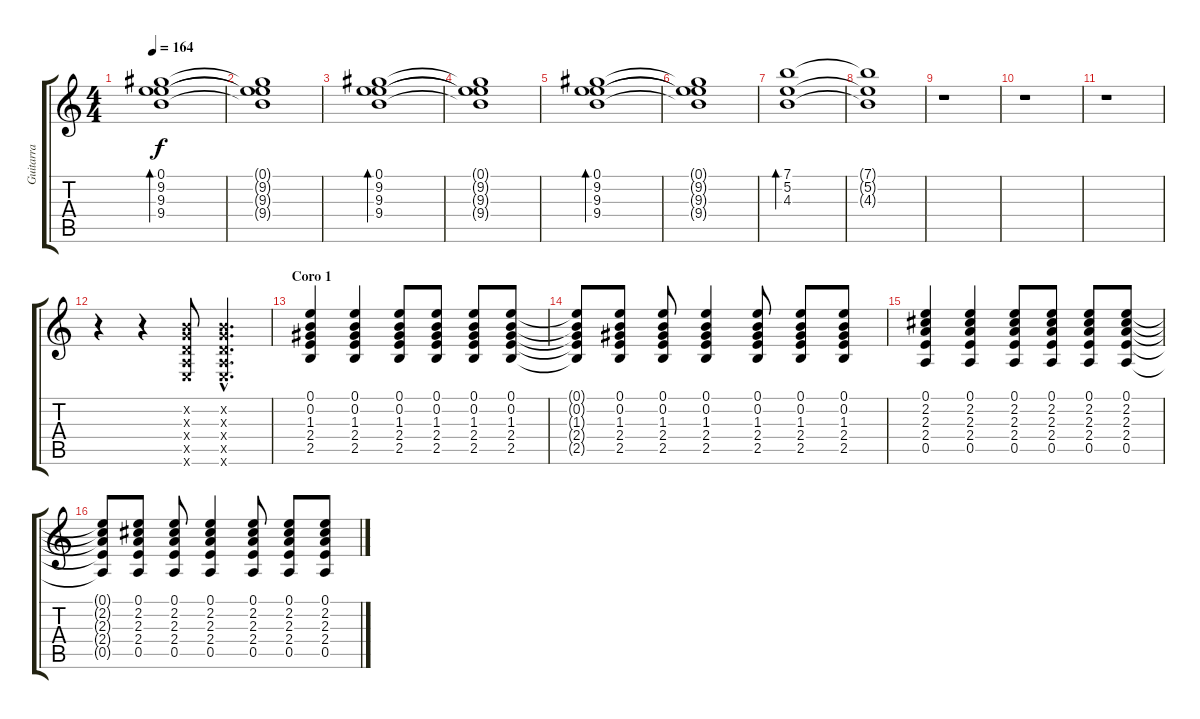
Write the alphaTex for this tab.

\track ("Guitarra" "Guitarra") {instrument electricguitarclean}
\staff {score tabs}
\tuning (E4 B3 G3 D3 A2 E2) {hide}
\ts (4 4)
\tempo 164
\clef g2
\ks c
(0.1 9.2 9.3 9.4).1{bd 240 dy f} |
(0.1{t} 9.2{t} 9.3{t} 9.4{t}).1 |
(0.1 9.2 9.3 9.4).1{bd 240} |
(0.1{t} 9.2{t} 9.3{t} 9.4{t}).1 |
(0.1 9.2 9.3 9.4).1{bd 240} |
(0.1{t} 9.2{t} 9.3{t} 9.4{t}).1 |
(7.1 5.2 4.3).1{bd 240} |
(7.1{t} 5.2{t} 4.3{t}).1 |
r.1 |
r.1 |
r.1 |
r.4 r.4 (0.2{x} 0.3{x} 0.4{x} 0.5{x} 0.6{x}).8 (0.2{hac x} 0.3{hac x} 0.4{hac x} 0.5{hac x} 0.6{hac x}).4{d} |
\section ("" "Coro 1")
(0.1 0.2 1.3 2.4 2.5).4 (0.1 0.2 1.3 2.4 2.5).4 (0.1 0.2 1.3 2.4 2.5).8 (0.1 0.2 1.3 2.4 2.5).8 (0.1 0.2 1.3 2.4 2.5).8 (0.1 0.2 1.3 2.4 2.5).8 |
(0.1{t} 0.2{t} 1.3{t} 2.4{t} 2.5{t}).8 (0.1 0.2 1.3 2.4 2.5).8 (0.1 0.2 1.3 2.4 2.5).8 (0.1 0.2 1.3 2.4 2.5).4 (0.1 0.2 1.3 2.4 2.5).8 (0.1 0.2 1.3 2.4 2.5).8 (0.1 0.2 1.3 2.4 2.5).8 |
(0.1 2.2 2.3 2.4 0.5).4 (0.1 2.2 2.3 2.4 0.5).4 (0.1 2.2 2.3 2.4 0.5).8 (0.1 2.2 2.3 2.4 0.5).8 (0.1 2.2 2.3 2.4 0.5).8 (0.1 2.2 2.3 2.4 0.5).8 |
(0.1{t} 2.2{t} 2.3{t} 2.4{t} 0.5{t}).8 (0.1 2.2 2.3 2.4 0.5).8 (0.1 2.2 2.3 2.4 0.5).8 (0.1 2.2 2.3 2.4 0.5).4 (0.1 2.2 2.3 2.4 0.5).8 (0.1 2.2 2.3 2.4 0.5).8 (0.1 2.2 2.3 2.4 0.5).8
